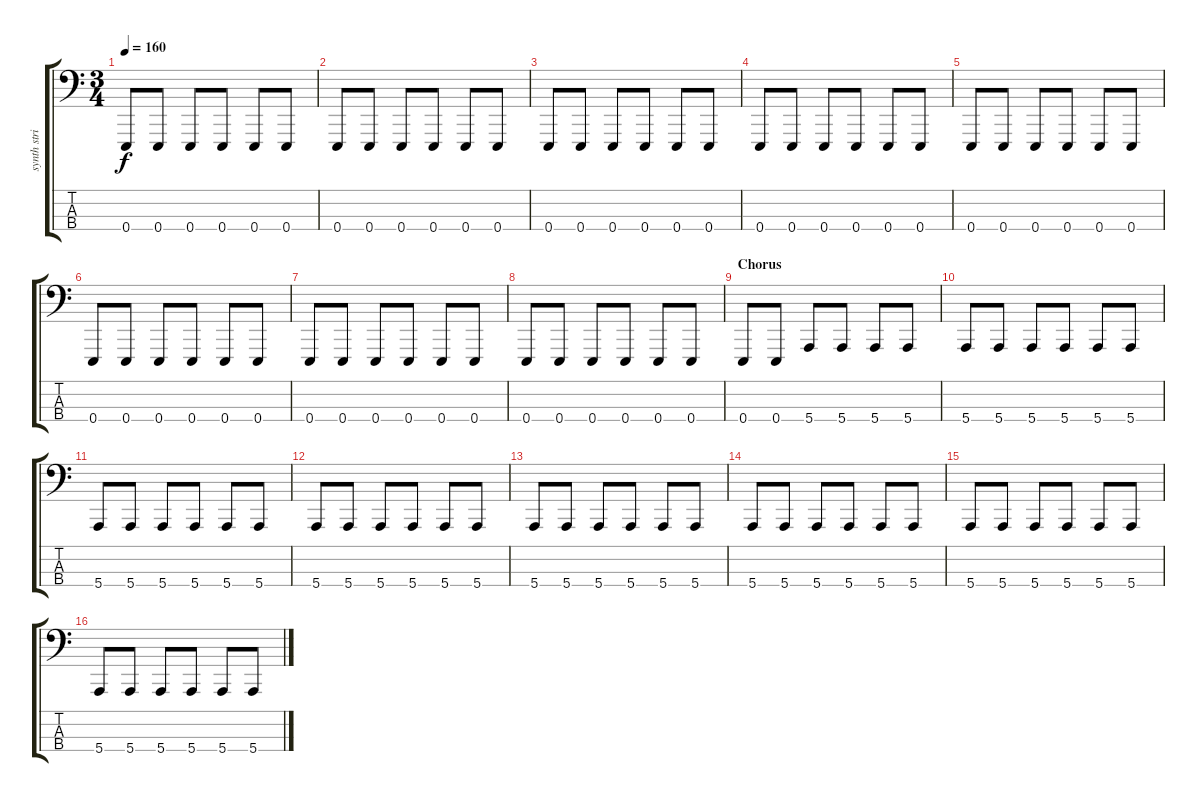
\track ("synth string" "synth stri") {instrument synthstrings1}
\staff {score tabs}
\tuning (G2 D2 A1 E1) {hide}
\ts (3 4)
\tempo 160
\clef f4
\ks c
0.4.8{dy f} 0.4.8 0.4.8 0.4.8 0.4.8 0.4.8 |
0.4.8 0.4.8 0.4.8 0.4.8 0.4.8 0.4.8 |
0.4.8 0.4.8 0.4.8 0.4.8 0.4.8 0.4.8 |
0.4.8 0.4.8 0.4.8 0.4.8 0.4.8 0.4.8 |
0.4.8 0.4.8 0.4.8 0.4.8 0.4.8 0.4.8 |
0.4.8 0.4.8 0.4.8 0.4.8 0.4.8 0.4.8 |
0.4.8 0.4.8 0.4.8 0.4.8 0.4.8 0.4.8 |
0.4.8 0.4.8 0.4.8 0.4.8 0.4.8 0.4.8 |
\section ("" "Chorus")
0.4.8 0.4.8 5.4.8 5.4.8 5.4.8 5.4.8 |
5.4.8 5.4.8 5.4.8 5.4.8 5.4.8 5.4.8 |
5.4.8 5.4.8 5.4.8 5.4.8 5.4.8 5.4.8 |
5.4.8 5.4.8 5.4.8 5.4.8 5.4.8 5.4.8 |
5.4.8 5.4.8 5.4.8 5.4.8 5.4.8 5.4.8 |
5.4.8 5.4.8 5.4.8 5.4.8 5.4.8 5.4.8 |
5.4.8 5.4.8 5.4.8 5.4.8 5.4.8 5.4.8 |
5.4.8 5.4.8 5.4.8 5.4.8 5.4.8 5.4.8
